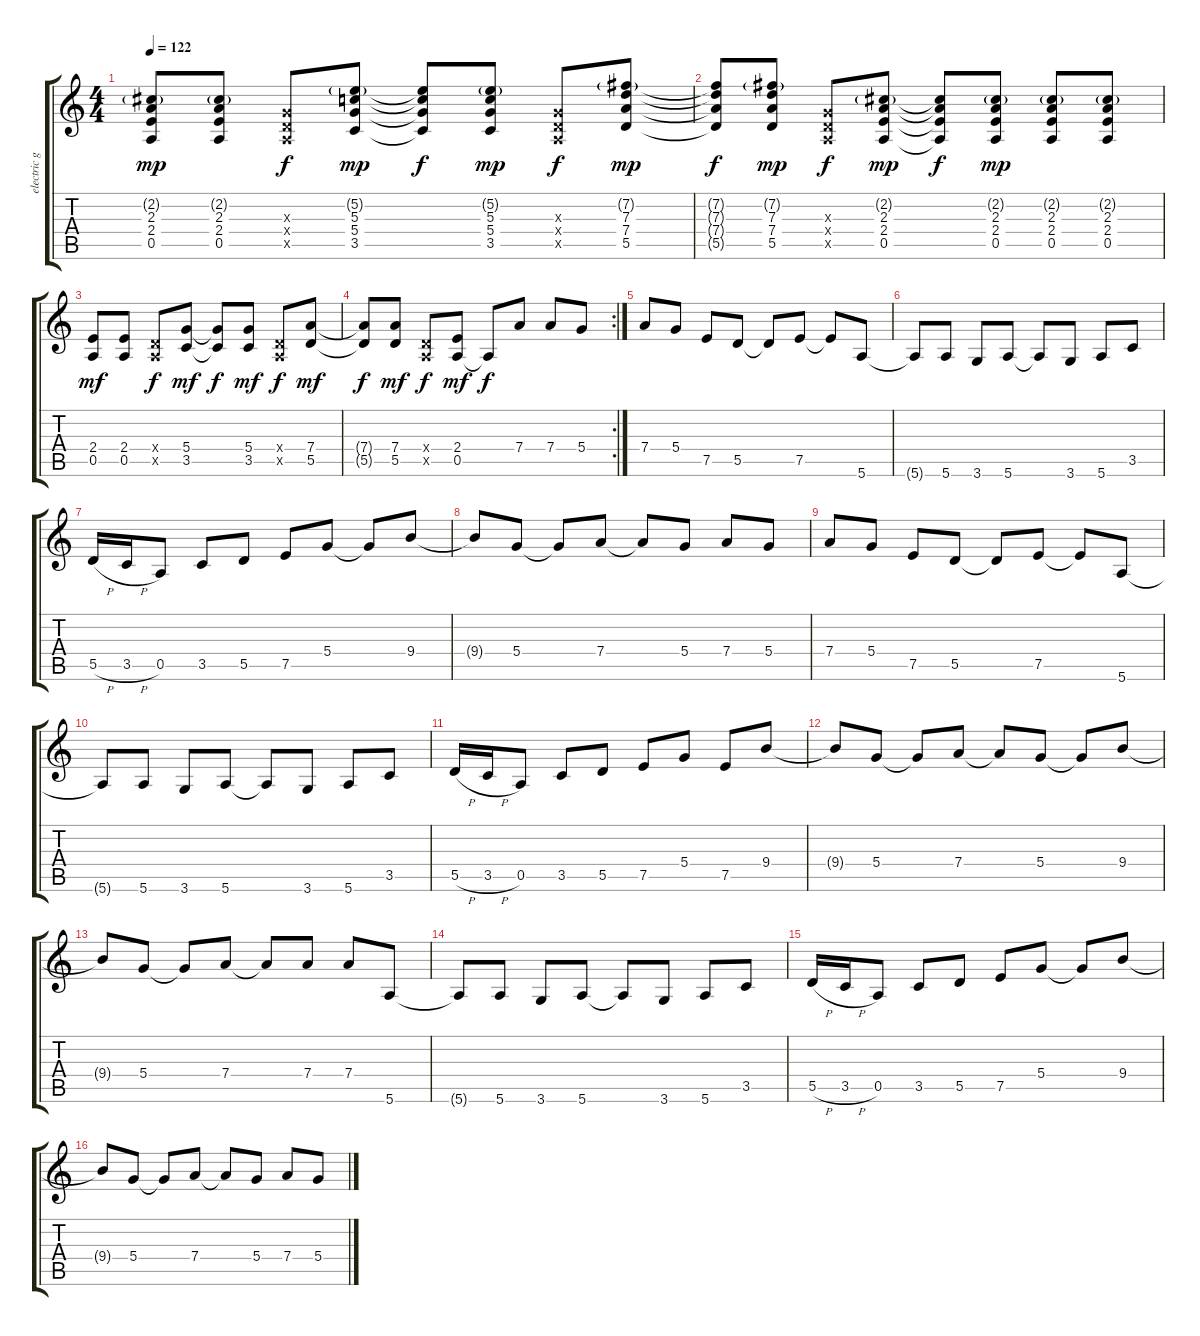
\track ("electric guitar" "electric g") {instrument electricguitarclean}
\staff {score tabs}
\tuning (E4 B3 G3 D3 A2 E2) {hide}
\ts (4 4)
\tempo 122
\clef g2
\ks c
(2.2{g} 2.3 2.4 0.5).8{dy mp} (2.2{g} 2.3 2.4 0.5).8 (0.3{x} 0.4{x} 0.5{x}).8{dy f} (5.2{g} 5.3 5.4 3.5).8{dy mp} (5.2{t} 5.3{t} 5.4{t} 3.5{t}).8{dy f} (5.2{g} 5.3 5.4 3.5).8{dy mp} (0.3{x} 0.4{x} 0.5{x}).8{dy f} (7.2{g} 7.3 7.4 5.5).8{dy mp} |
(7.2{t} 7.3{t} 7.4{t} 5.5{t}).8{dy f} (7.2{g} 7.3 7.4 5.5).8{dy mp} (0.3{x} 0.4{x} 0.5{x}).8{dy f} (2.2{g} 2.3 2.4 0.5).8{dy mp} (2.2{t} 2.3{t} 2.4{t} 0.5{t}).8{dy f} (2.2{g} 2.3 2.4 0.5).8{dy mp} (2.2{g} 2.3 2.4 0.5).8 (2.2{g} 2.3 2.4 0.5).8 |
(2.4 0.5).8{dy mf} (2.4 0.5).8 (0.4{x} 0.5{x}).8{dy f} (5.4 3.5).8{dy mf} (5.4{t} 3.5{t}).8{dy f} (5.4 3.5).8{dy mf} (0.4{x} 0.5{x}).8{dy f} (7.4 5.5).8{dy mf} |
\rc 2
(7.4{t} 5.5{t}).8{dy f} (7.4 5.5).8{dy mf} (0.4{x} 0.5{x}).8{dy f} (2.4 0.5).8{dy mf} 0.5{t}.8{dy f} 7.4.8 7.4.8 5.4.8 |
7.4.8 5.4.8 7.5.8 5.5.8 5.5{t}.8 7.5.8 7.5{t}.8 5.6.8 |
5.6{t}.8 5.6.8 3.6.8 5.6.8 5.6{t}.8 3.6.8 5.6.8 3.5.8 |
5.5{h}.16 3.5{h}.16 0.5.8 3.5.8 5.5.8 7.5.8 5.4.8 5.4{t}.8 9.4.8 |
9.4{t}.8 5.4.8 5.4{t}.8 7.4.8 7.4{t}.8 5.4.8 7.4.8 5.4.8 |
7.4.8 5.4.8 7.5.8 5.5.8 5.5{t}.8 7.5.8 7.5{t}.8 5.6.8 |
5.6{t}.8 5.6.8 3.6.8 5.6.8 5.6{t}.8 3.6.8 5.6.8 3.5.8 |
5.5{h}.16 3.5{h}.16 0.5.8 3.5.8 5.5.8 7.5.8 5.4.8 7.5.8 9.4.8 |
9.4{t}.8 5.4.8 5.4{t}.8 7.4.8 7.4{t}.8 5.4.8 5.4{t}.8 9.4.8 |
9.4{t}.8 5.4.8 5.4{t}.8 7.4.8 7.4{t}.8 7.4.8 7.4.8 5.6.8 |
5.6{t}.8 5.6.8 3.6.8 5.6.8 5.6{t}.8 3.6.8 5.6.8 3.5.8 |
5.5{h}.16 3.5{h}.16 0.5.8 3.5.8 5.5.8 7.5.8 5.4.8 5.4{t}.8 9.4.8 |
9.4{t}.8 5.4.8 5.4{t}.8 7.4.8 7.4{t}.8 5.4.8 7.4.8 5.4.8
